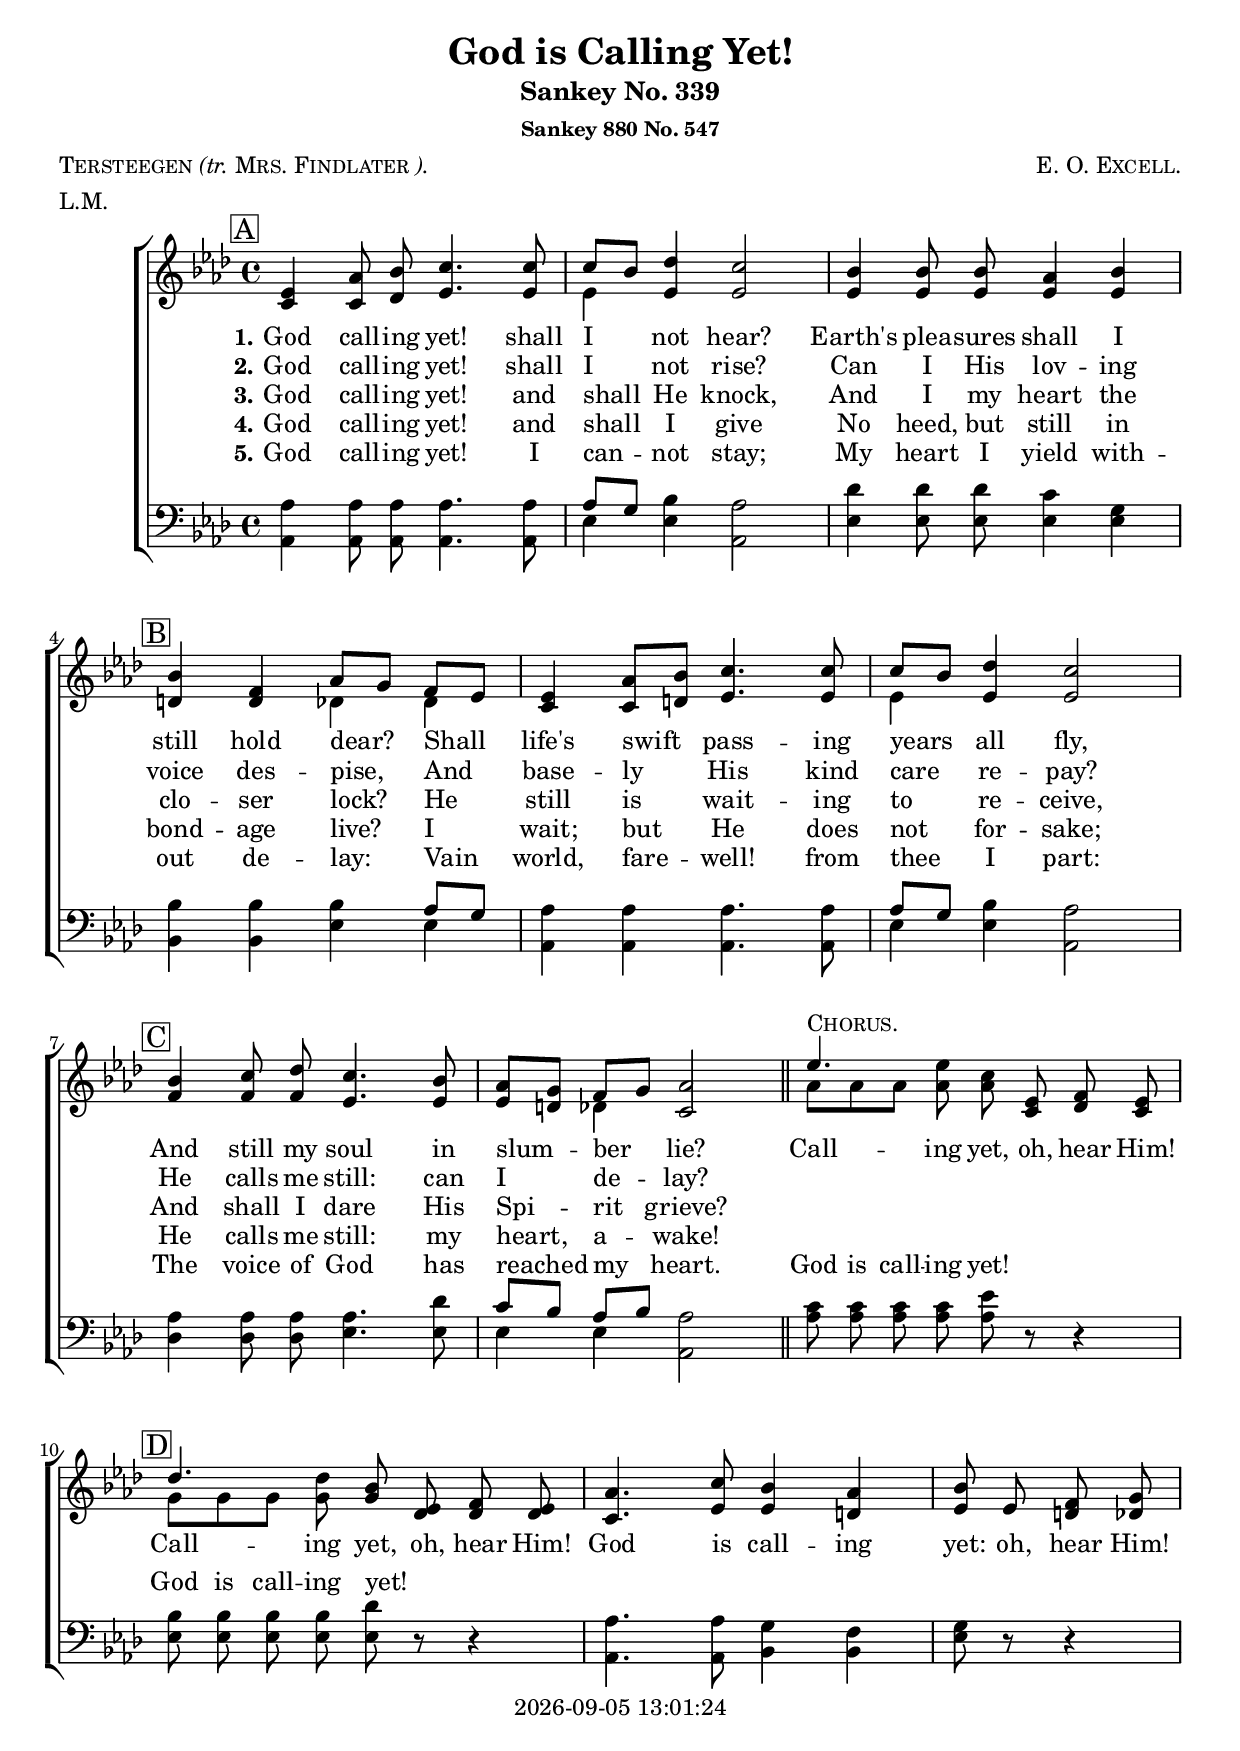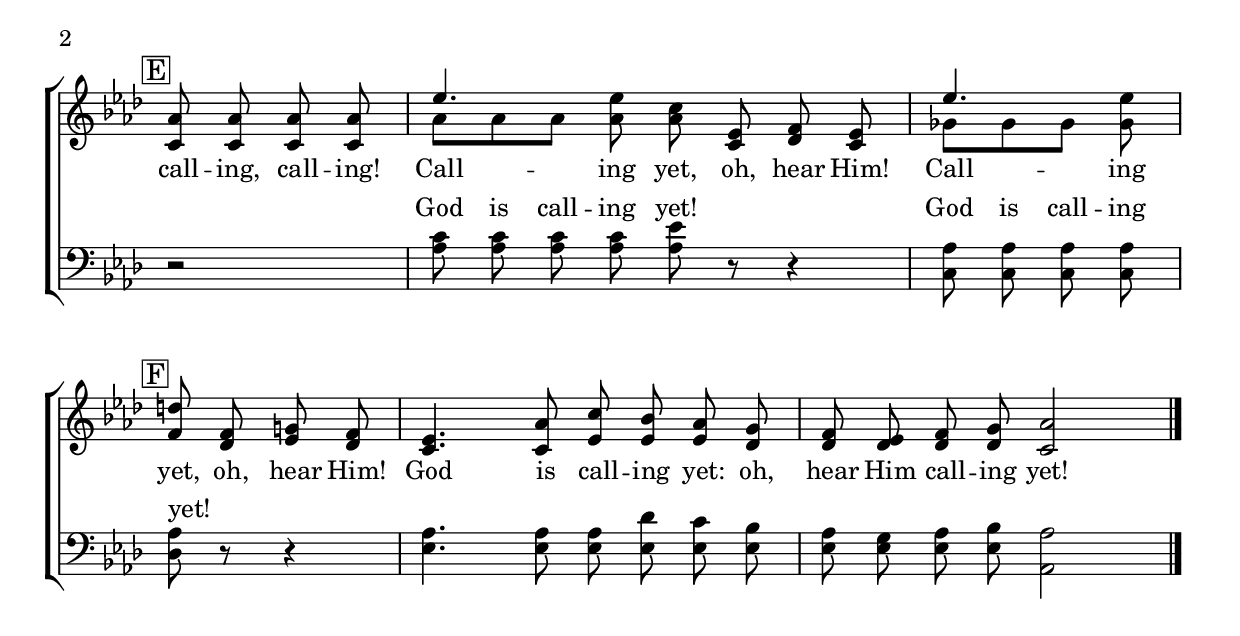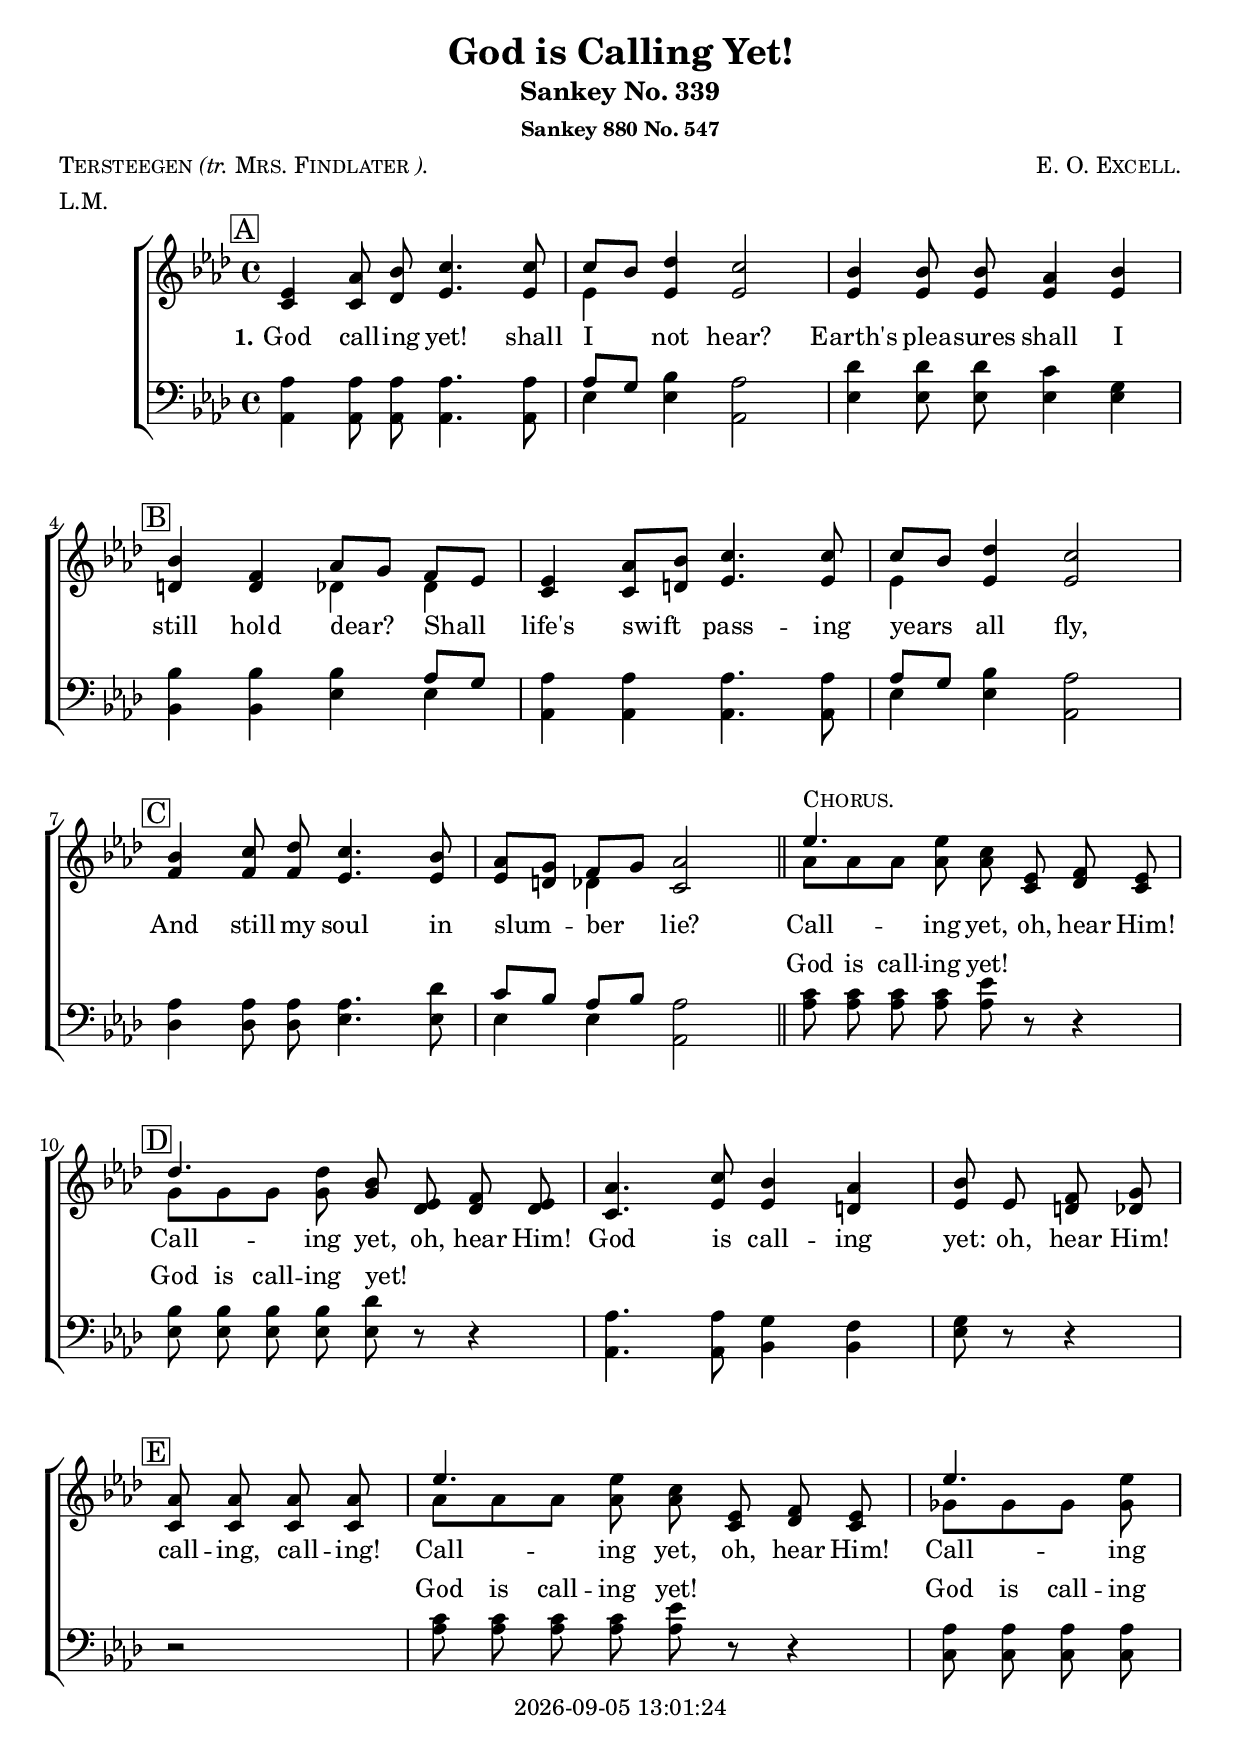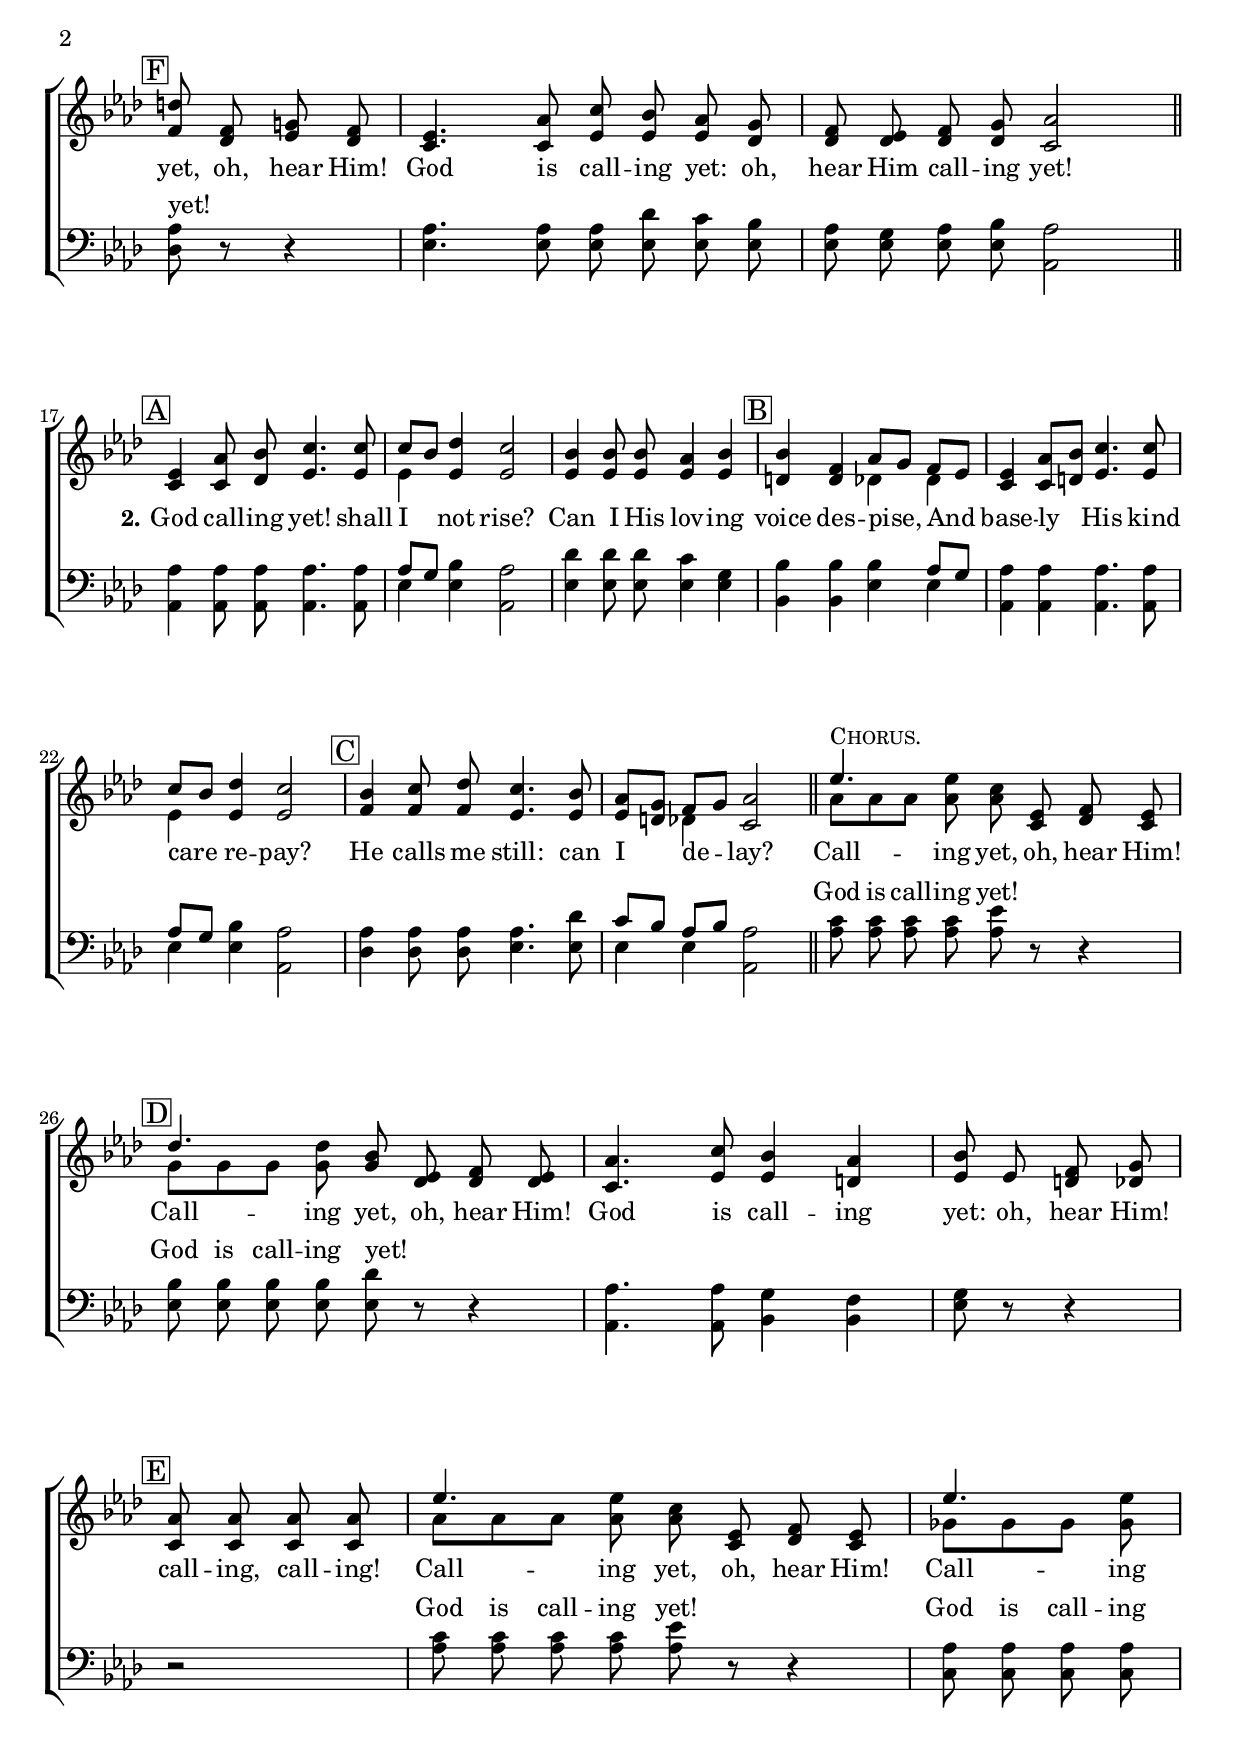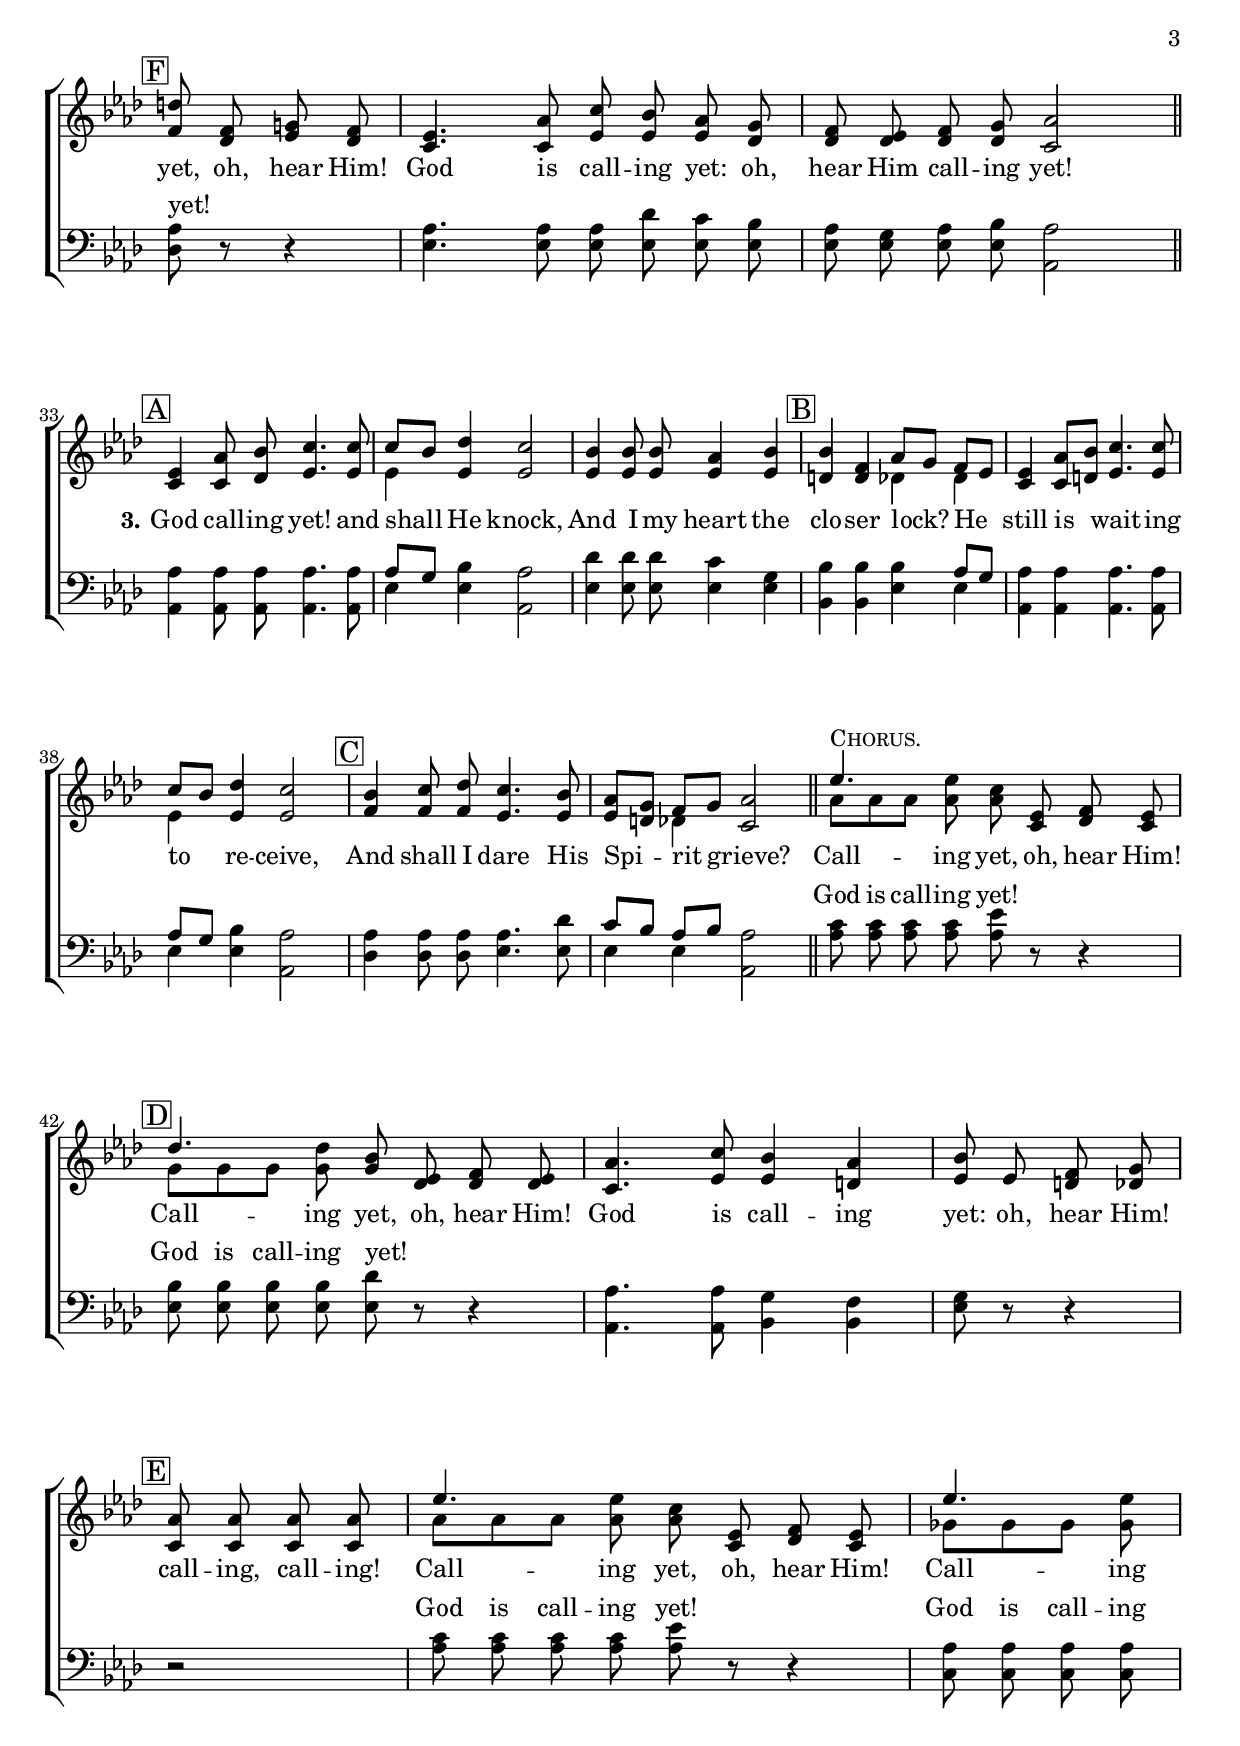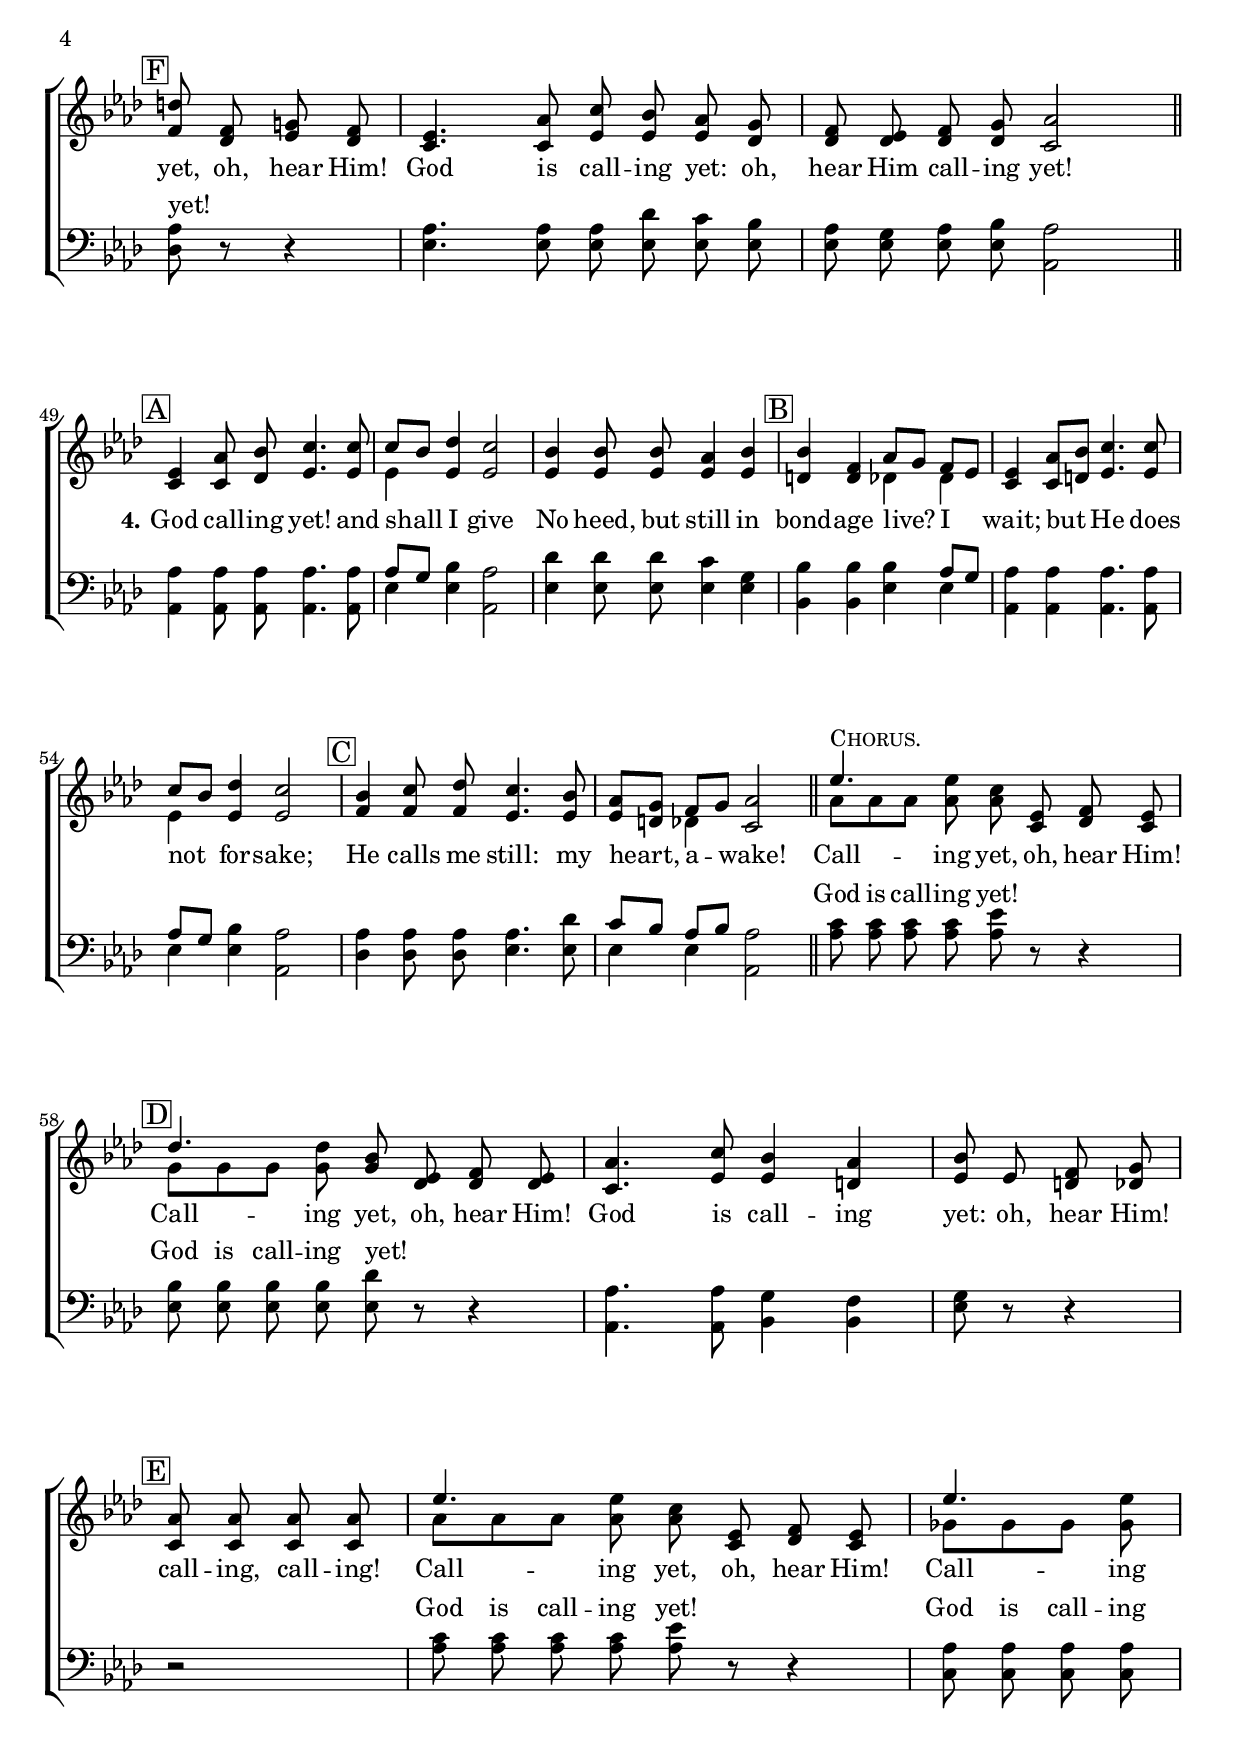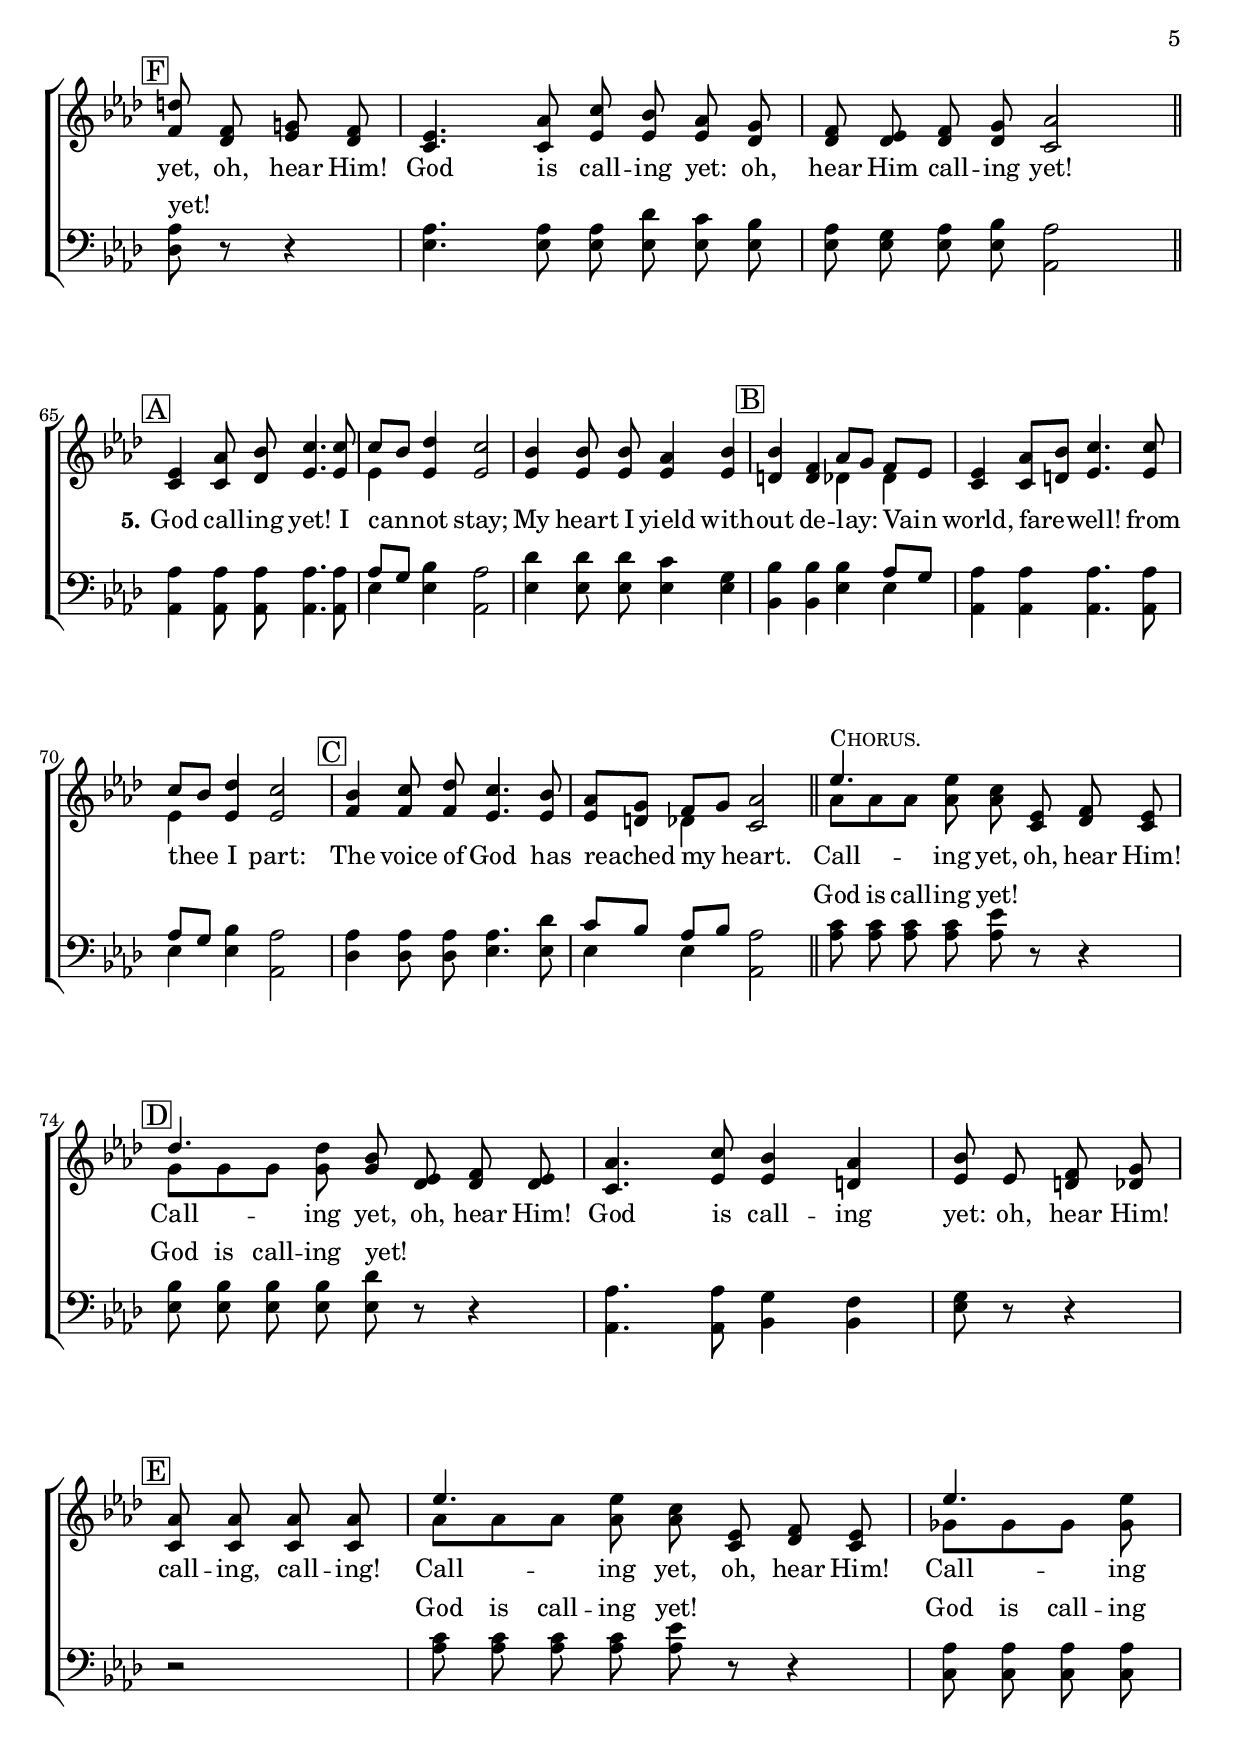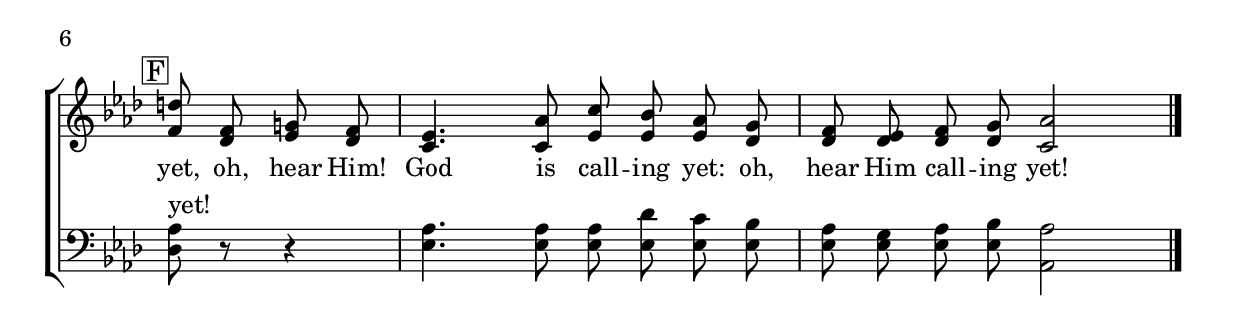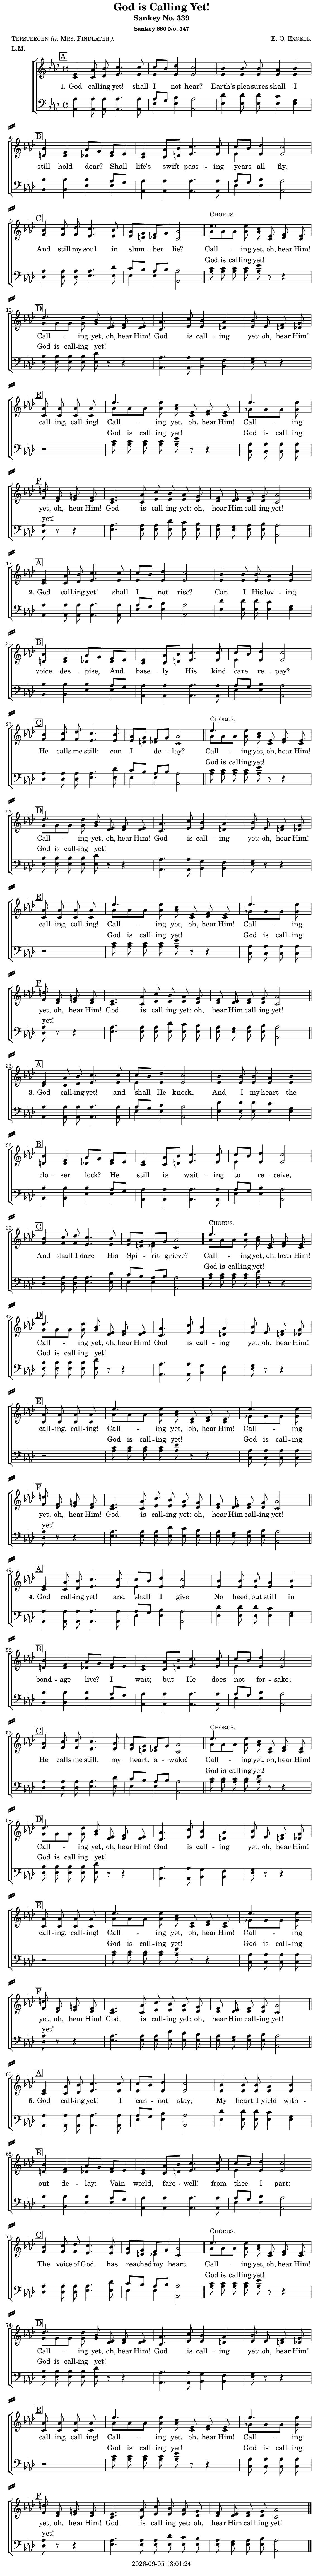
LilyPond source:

\version "2.22.1"

\include "articulate.ly"

today = #(strftime "%Y-%m-%d %H:%M:%S" (localtime (current-time)))

\header {
% centered at top
%  dedication  = "dedication"
  title       = "God is Calling Yet!"
  subtitle    = "Sankey No. 339"
  subsubtitle = "Sankey 880 No. 547"
%  instrument  = "instrument"
  
% arrangement of following lines:
%
%  poet    composer
%  meter   arranger
%  piece       opus

  composer    = \markup\smallCaps "E. O. Excell."
%  arranger    = "arranger"
%  opus        = "opus"

  poet        = \markup{\smallCaps "Tersteegen" \italic "(tr." \smallCaps "Mrs. Findlater" \italic ")."}
  meter       = \markup\smallCaps "L.M."
%  piece       = \markup\smallCaps "piece"

% centered at bottom
% tagline     = "tagline" % default lilypond version
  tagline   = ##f
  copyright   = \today
}

% #(set-global-staff-size 16)

global = {
  \key aes \major
  \time 4/4
}

RehearsalTrack = {
% \set Score.currentBarNumber = #5
  \mark \markup { \box "A" }    s1*3
  \mark \markup { \box "B" }    s1*3
  \mark \markup { \box "C" }    s1*3
  \mark \markup { \box "D" }    s1*2 s2
  \mark \markup { \box "E" } s2 s1   s2
  \mark \markup { \box "F" } s2 s1*2
}

TempoTrack = {
  \set Score.tempoHideNote = ##t
  \tempo 4=120
}

nl = { \bar "||" \break }

soprano = \relative {
  \autoBeamOff
  ees'4 aes8 bes c4. 8
  c8[bes] des4 c2
  bes4 8 8 aes4 bes
  bes4 f aes8[g] f[ees] % B
  ees4 aes8[bes] c4. 8
  c8[bes] des4 c2
  bes4 c8 des c4. bes8 % C
  aes8[g] f[g] aes2 \bar "||"
  ees'4.^\markup\smallCaps Chorus. 8 c ees, f ees
  des'4. 8 bes ees, f ees % D
  aes4. c8 bes4 aes
  bes8 ees, f g \bar "|" \break aes8 8 8 8
  ees'4. 8 c ees, f ees % E
  ees'4. 8 \bar "|" \break d f, g f
  ees4. aes8 c bes aes g % F
  f8 ees f g aes2
}

alto = \relative {
  \autoBeamOff
  c'4 8 des ees4. 8
  ees4 4 2
  ees4 8 8 4 4
  d4 4 des4 4 % B
  c4 8[d] ees4. 8
  ees4 4 2
  f4 8 8 ees4. 8 % C
  ees8[d] des4 c2
  aes'8 8 8 8 8 c, des c
  g'8 8 8 8 8 des des des % D
  c4. ees8 4 d
  ees8 8 d des c c c c
  aes'8 8 8 8 8 c, des c % E
  ges'8 8 8 8 f des ees des
  c4. 8 ees ees ees des
  des8 8 8 8 c2
}

tenor = \relative {
  \autoBeamOff
  aes4 8 8 4. 8
  aes8[g] bes4 aes2
  des4 8 8 c4 g
  bes4 4 4 aes8[g] % B
  aes4 4 4. 8
  aes8[g] bes4 aes2
  aes4 8 8 4. des8 % C
  c8[bes] aes[bes] aes2
  c8 8 8 8 ees r r4
  bes8 8 8 8 des r r4 % D
  aes4. 8 g4 f
  g8 r r4 r2
  c8 8 8 8 ees r r4 % E
  aes,8 8 8 8 8 r r4
  aes4. 8 8 des c bes % F
  aes8 g aes bes aes2
}

bass = \relative {
  \autoBeamOff
  aes,4 8 8 4. 8
  ees'4 4 aes,2
  ees'4 8 8 4 4
  bes4 4 ees ees % B
  aes,4 4 4. 8
  ees'4 4 aes,2
  des4 8 8 ees4. 8 % C
  ees4 4 aes,2
  aes'8 8 8 8 8 r r4
  ees8 8 8 8 8 r r4 % D
  aes,4. 8 bes4 4
  ees8 r r4 r2
  aes8 8 8 8 8 r r4 % E
  c,8 8 8 8 des r r4
  ees4. 8 8 8 8 8 % F
  ees8 8 8 8 aes,2
}

nom  = {   \set ignoreMelismata = ##t }
yesm = { \unset ignoreMelismata       }

chorus = \lyricmode {
  Call -- ing yet, oh, hear Him!
  Call -- ing yet, oh, hear Him!
  God is call -- ing yet: oh, hear Him!
  call -- ing, call -- ing!
  Call -- ing yet, oh, hear Him!
  Call -- ing yet, oh, hear Him!
  God is call -- ing yet: oh, hear Him call -- ing yet!
}

chorusMen = \lyricmode {
  _ _ _ _ _ _ _ _
  _ _ _ _ _ _ _ _
  _ _ _ _ _ _ _ _
  _ _ _ _ _ _ _ _
  God is call -- ing yet!
  God is call -- ing yet!
  _ _ _ _ _
  God is call -- ing yet!
  God is call -- ing yet!
  _ _ _ _ _ _ _ _ _ _ _
}

verses = 5

wordsOne = \lyricmode {
  \set stanza = "1."
  God call -- ing yet! shall I not hear?
  Earth's plea -- sures shall I still hold dear?
  Shall life's swift pass -- ing years all fly,
  And still my soul in slum -- ber lie?
}
  
wordsTwo = \lyricmode {
  \set stanza = "2."
  God call -- ing yet! shall I not rise?
  Can I His lov -- ing voice des -- pise,
  And base -- ly His kind care re -- pay?
  He calls me still: can I de -- lay?
}
  
wordsThree = \lyricmode {
  \set stanza = "3."
  God call -- ing yet! and shall He knock,
  And I my heart the clo -- ser lock?
  He still is wait -- ing to re -- ceive,
  And shall I dare His Spi -- rit grieve?
}
  
wordsFour = \lyricmode {
  \set stanza = "4."
  God call -- ing yet! and shall I give
  No heed, but still in bond -- age live?
  I wait; but He does not for -- sake;
  He calls me still: my heart, a -- wake!
}
  
wordsFive = \lyricmode {
  \set stanza = "5."
  God call -- ing yet! I can -- not stay;
  My heart I yield with -- out de -- lay:
  Vain world, fare -- well! from thee I part:
  The voice of God has reached my heart.
}
  
wordsMidiSop = \lyricmode {
  \set stanza = "1."
  "God " call "ing " "yet! " "shall " "I " "not " "hear? "
  "\nEarth's " plea "sures " "shall " "I " "still " "hold " "dear? "
  "\nShall " "life's " "swift " pass "ing " "years " "all " "fly, "
  "\nAnd " "still " "my " "soul " "in " slum "ber " "lie? "
  "\nCall" "ing " "yet, " "oh, " "hear " "Him! "
  "\nCall" "ing " "yet, " "oh, " "hear " "Him! "
  "\nGod " "is " call "ing " "yet: " "oh, " "hear " "Him! "
  "\ncall" "ing, " call "ing! "
  "\nCall" "ing " "yet, " "oh, " "hear " "Him! "
  "\nCall" "ing " "yet, " "oh, " "hear " "Him! "
  "\nGod " "is " call "ing " "yet: " "oh, " "hear " "Him " call "ing " "yet! "

  \set stanza = "2."
  "\nGod " call "ing " "yet! " "shall " "I " "not " "rise? "
  "\nCan " "I " "His " lov "ing " "voice " des "pise, "
  "\nAnd " base "ly " "His " "kind " "care " re "pay? "
  "\nHe " "calls " "me " "still: " "can " "I " de "lay? "
  "\nCall" "ing " "yet, " "oh, " "hear " "Him! "
  "\nCall" "ing " "yet, " "oh, " "hear " "Him! "
  "\nGod " "is " call "ing " "yet: " "oh, " "hear " "Him! "
  "\ncall" "ing, " call "ing! "
  "\nCall" "ing " "yet, " "oh, " "hear " "Him! "
  "\nCall" "ing " "yet, " "oh, " "hear " "Him! "
  "\nGod " "is " call "ing " "yet: " "oh, " "hear " "Him " call "ing " "yet! "

  \set stanza = "3."
  "\nGod " call "ing " "yet! " "and " "shall " "He " "knock, "
  "\nAnd " "I " "my " "heart " "the " clo "ser " "lock? "
  "\nHe " "still " "is " wait "ing " "to " re "ceive, "
  "\nAnd " "shall " "I " "dare " "His " Spi "rit " "grieve? "
  "\nCall" "ing " "yet, " "oh, " "hear " "Him! "
  "\nCall" "ing " "yet, " "oh, " "hear " "Him! "
  "\nGod " "is " call "ing " "yet: " "oh, " "hear " "Him! "
  "\ncall" "ing, " call "ing! "
  "\nCall" "ing " "yet, " "oh, " "hear " "Him! "
  "\nCall" "ing " "yet, " "oh, " "hear " "Him! "
  "\nGod " "is " call "ing " "yet: " "oh, " "hear " "Him " call "ing " "yet! "

  \set stanza = "4."
  "\nGod " call "ing " "yet! " "and " "shall " "I " "give "
  "\nNo " "heed, " "but " "still " "in " bond "age " "live? "
  "\nI " "wait; " "but " "He " "does " "not " for "sake; "
  "\nHe " "calls " "me " "still: " "my " "heart, " a "wake! "
  "\nCall" "ing " "yet, " "oh, " "hear " "Him! "
  "\nCall" "ing " "yet, " "oh, " "hear " "Him! "
  "\nGod " "is " call "ing " "yet: " "oh, " "hear " "Him! "
  "\ncall" "ing, " call "ing! "
  "\nCall" "ing " "yet, " "oh, " "hear " "Him! "
  "\nCall" "ing " "yet, " "oh, " "hear " "Him! "
  "\nGod " "is " call "ing " "yet: " "oh, " "hear " "Him " call "ing " "yet! "

  \set stanza = "5."
  "\nGod " call "ing " "yet! " "I " can "not " "stay; "
  "\nMy " "heart " "I " "yield " with "out " de "lay: "
  "\nVain " "world, " fare "well! " "from " "thee " "I " "part: "
  "\nThe " "voice " "of " "God " "has " "reached " "my " "heart. "
  "\nCall" "ing " "yet, " "oh, " "hear " "Him! "
  "\nCall" "ing " "yet, " "oh, " "hear " "Him! "
  "\nGod " "is " call "ing " "yet: " "oh, " "hear " "Him! "
  "\ncall" "ing, " call "ing! "
  "\nCall" "ing " "yet, " "oh, " "hear " "Him! "
  "\nCall" "ing " "yet, " "oh, " "hear " "Him! "
  "\nGod " "is " call "ing " "yet: " "oh, " "hear " "Him " call "ing " "yet! "
}

wordsMidiAlto = \lyricmode {
  \set stanza = "1."
  "God " call "ing " "yet! " "shall " "I " "not " "hear? "
  "\nEarth's " plea "sures " "shall " "I " "still " "hold " "dear? "
  "\nShall " "life's " "swift " pass "ing " "years " "all " "fly, "
  "\nAnd " "still " "my " "soul " "in " slum "ber " "lie? "
  "\nGod " "is " call "ing " "yet, " "oh, " "hear " "Him! "
  "\nGod " "is " call "ing " "yet, " "oh, " "hear " "Him! "
  "\nGod " "is " call "ing " "yet: " "oh, " "hear " "Him! "
  "\ncall" "ing, " call "ing! "
  "\nGod " "is " call "ing " "yet, " "oh, " "hear " "Him! "
  "\nGod " "is " call "ing " "yet, " "oh, " "hear " "Him! "
  "\nGod " "is " call "ing " "yet: " "oh, " "hear " "Him " call "ing " "yet! "

  \set stanza = "2."
  "\nGod " call "ing " "yet! " "shall " "I " "not " "rise? "
  "\nCan " "I " "His " lov "ing " "voice " des "pise, "
  "\nAnd " base "ly " "His " "kind " "care " re "pay? "
  "\nHe " "calls " "me " "still: " "can " "I " de "lay? "
  "\nGod " "is " call "ing " "yet, " "oh, " "hear " "Him! "
  "\nGod " "is " call "ing " "yet, " "oh, " "hear " "Him! "
  "\nGod " "is " call "ing " "yet: " "oh, " "hear " "Him! "
  "\ncall" "ing, " call "ing! "
  "\nGod " "is " call "ing " "yet, " "oh, " "hear " "Him! "
  "\nGod " "is " call "ing " "yet, " "oh, " "hear " "Him! "
  "\nGod " "is " call "ing " "yet: " "oh, " "hear " "Him " call "ing " "yet! "

  \set stanza = "3."
  "\nGod " call "ing " "yet! " "and " "shall " "He " "knock, "
  "\nAnd " "I " "my " "heart " "the " clo "ser " "lock? "
  "\nHe " "still " "is " wait "ing " "to " re "ceive, "
  "\nAnd " "shall " "I " "dare " "His " Spi "rit " "grieve? "
  "\nGod " "is " call "ing " "yet, " "oh, " "hear " "Him! "
  "\nGod " "is " call "ing " "yet, " "oh, " "hear " "Him! "
  "\nGod " "is " call "ing " "yet: " "oh, " "hear " "Him! "
  "\ncall" "ing, " call "ing! "
  "\nGod " "is " call "ing " "yet, " "oh, " "hear " "Him! "
  "\nGod " "is " call "ing " "yet, " "oh, " "hear " "Him! "
  "\nGod " "is " call "ing " "yet: " "oh, " "hear " "Him " call "ing " "yet! "

  \set stanza = "4."
  "\nGod " call "ing " "yet! " "and " "shall " "I " "give "
  "\nNo " "heed, " "but " "still " "in " bond "age " "live? "
  "\nI " "wait; " "but " "He " "does " "not " for "sake; "
  "\nHe " "calls " "me " "still: " "my " "heart, " a "wake! "
  "\nGod " "is " call "ing " "yet, " "oh, " "hear " "Him! "
  "\nGod " "is " call "ing " "yet, " "oh, " "hear " "Him! "
  "\nGod " "is " call "ing " "yet: " "oh, " "hear " "Him! "
  "\ncall" "ing, " call "ing! "
  "\nGod " "is " call "ing " "yet, " "oh, " "hear " "Him! "
  "\nGod " "is " call "ing " "yet, " "oh, " "hear " "Him! "
  "\nGod " "is " call "ing " "yet: " "oh, " "hear " "Him " call "ing " "yet! "

  \set stanza = "5."
  "\nGod " call "ing " "yet! " "I " can "not " "stay; "
  "\nMy " "heart " "I " "yield " with "out " de "lay: "
  "\nVain " "world, " fare "well! " "from " "thee " "I " "part: "
  "\nThe " "voice " "of " "God " "has " "reached " "my " "heart. "
  "\nGod " "is " call "ing " "yet, " "oh, " "hear " "Him! "
  "\nGod " "is " call "ing " "yet, " "oh, " "hear " "Him! "
  "\nGod " "is " call "ing " "yet: " "oh, " "hear " "Him! "
  "\ncall" "ing, " call "ing! "
  "\nGod " "is " call "ing " "yet, " "oh, " "hear " "Him! "
  "\nGod " "is " call "ing " "yet, " "oh, " "hear " "Him! "
  "\nGod " "is " call "ing " "yet: " "oh, " "hear " "Him " call "ing " "yet! "
}

wordsMidiMen = \lyricmode {
  \set stanza = "1."
  "God " call "ing " "yet! " "shall " "I " "not " "hear? "
  "\nEarth's " plea "sures " "shall " "I " "still " "hold " "dear? "
  "\nShall " "life's " "swift " pass "ing " "years " "all " "fly, "
  "\nAnd " "still " "my " "soul " "in " slum "ber " "lie? "
  "\nGod " "is " call "ing " "yet! "
  "\nGod " "is " call "ing " "yet! "
  "\nGod " "is " call "ing " "yet! "
  "\nGod " "is " call "ing " "yet! "
  "\nGod " "is " call "ing " "yet, "
  "\nGod " "is " call "ing " "yet: " "oh, " "hear " "Him " call "ing " "yet! "

  \set stanza = "2."
  "\nGod " call "ing " "yet! " "shall " "I " "not " "rise? "
  "\nCan " "I " "His " lov "ing " "voice " des "pise, "
  "\nAnd " base "ly " "His " "kind " "care " re "pay? "
  "\nHe " "calls " "me " "still: " "can " "I " de "lay? "
  "\nGod " "is " call "ing " "yet! "
  "\nGod " "is " call "ing " "yet! "
  "\nGod " "is " call "ing " "yet! "
  "\nGod " "is " call "ing " "yet! "
  "\nGod " "is " call "ing " "yet, "
  "\nGod " "is " call "ing " "yet: " "oh, " "hear " "Him " call "ing " "yet! "

  \set stanza = "3."
  "\nGod " call "ing " "yet! " "and " "shall " "He " "knock, "
  "\nAnd " "I " "my " "heart " "the " clo "ser " "lock? "
  "\nHe " "still " "is " wait "ing " "to " re "ceive, "
  "\nAnd " "shall " "I " "dare " "His " Spi "rit " "grieve? "
  "\nGod " "is " call "ing " "yet! "
  "\nGod " "is " call "ing " "yet! "
  "\nGod " "is " call "ing " "yet! "
  "\nGod " "is " call "ing " "yet! "
  "\nGod " "is " call "ing " "yet, "
  "\nGod " "is " call "ing " "yet: " "oh, " "hear " "Him " call "ing " "yet! "

  \set stanza = "4."
  "\nGod " call "ing " "yet! " "and " "shall " "I " "give "
  "\nNo " "heed, " "but " "still " "in " bond "age " "live? "
  "\nI " "wait; " "but " "He " "does " "not " for "sake; "
  "\nHe " "calls " "me " "still: " "my " "heart, " a "wake! "
  "\nGod " "is " call "ing " "yet! "
  "\nGod " "is " call "ing " "yet! "
  "\nGod " "is " call "ing " "yet! "
  "\nGod " "is " call "ing " "yet! "
  "\nGod " "is " call "ing " "yet, "
  "\nGod " "is " call "ing " "yet: " "oh, " "hear " "Him " call "ing " "yet! "

  \set stanza = "5."
  "\nGod " call "ing " "yet! " "I " can "not " "stay; "
  "\nMy " "heart " "I " "yield " with "out " de "lay: "
  "\nVain " "world, " fare "well! " "from " "thee " "I " "part: "
  "\nThe " "voice " "of " "God " "has " "reached " "my " "heart. "
  "\nGod " "is " call "ing " "yet! "
  "\nGod " "is " call "ing " "yet! "
  "\nGod " "is " call "ing " "yet! "
  "\nGod " "is " call "ing " "yet! "
  "\nGod " "is " call "ing " "yet, "
  "\nGod " "is " call "ing " "yet: " "oh, " "hear " "Him " call "ing " "yet! "
}
  
\book {
  \bookOutputSuffix "midi-sop"
  \score {
%    \articulate
        \new ChoirStaff <<
                                % Soprano staff
          \new Staff = soprano
          <<
            \new Voice { \repeat unfold \verses \TempoTrack     }
            \new Voice { \global \repeat unfold \verses \soprano \bar "|." }
            \addlyrics \wordsMidiSop
          >>
                                % Alto staff
          \new Staff = alto
          <<
            \new Voice { \global \repeat unfold \verses { \alto \nl } \bar "|." }
          >>
                                % Tenor staff
          \new Staff = tenor
          <<
            \clef "treble_8"
            \new Voice { \global \repeat unfold \verses \tenor }
          >>
                                % Bass staff
          \new Staff = bass
          <<
            \clef "bass"
            \new Voice { \global \repeat unfold \verses \bass }
          >>
        >>
    \midi {}
  }
}

\book {
  \bookOutputSuffix "midi-alto"
  \score {
%    \articulate
        \new ChoirStaff <<
                                % Soprano staff
          \new Staff = soprano
          <<
            \new Voice { \repeat unfold \verses \TempoTrack     }
            \new Voice { \global \repeat unfold \verses \soprano \bar "|." }
          >>
                                % Alto staff
          \new Staff = alto
          <<
            \new Voice { \global \repeat unfold \verses { \alto \nl } \bar "|." }
            \addlyrics \wordsMidiAlto
          >>
                                % Tenor staff
          \new Staff = tenor
          <<
            \clef "treble_8"
            \new Voice { \global \repeat unfold \verses \tenor }
          >>
                                % Bass staff
          \new Staff = bass
          <<
            \clef "bass"
            \new Voice { \global \repeat unfold \verses \bass }
          >>
        >>
    \midi {}
  }
}

\book {
  \bookOutputSuffix "midi-men"
  \score {
%    \articulate
        \new ChoirStaff <<
                                % Soprano staff
          \new Staff = soprano
          <<
            \new Voice { \repeat unfold \verses \TempoTrack     }
            \new Voice { \global \repeat unfold \verses \soprano \bar "|." }
          >>
                                % Alto staff
          \new Staff = alto
          <<
            \new Voice { \global \repeat unfold \verses { \alto \nl } \bar "|." }
          >>
                                % Tenor staff
          \new Staff = tenor
          <<
            \clef "treble_8"
            \new Voice { \global \repeat unfold \verses \tenor }
            \addlyrics \wordsMidiMen
          >>
                                % Bass staff
          \new Staff = bass
          <<
            \clef "bass"
            \new Voice { \global \repeat unfold \verses \bass }
          >>
        >>
    \midi {}
  }
}

\book {
  \bookOutputSuffix "repeat"
  \score {
        \new ChoirStaff <<
                                  % Joint soprano/alto staff
          \new Staff \with { printPartCombineTexts = ##f }
          <<
            \new Voice \RehearsalTrack
            \new Voice \TempoTrack
            \new NullVoice = "aligner" \soprano
            \new Voice = "women" \partCombine { \global \soprano \bar "|." } { \global \alto }
            \new Lyrics \lyricsto "aligner" { \wordsOne \chorus }
            \new Lyrics \lyricsto "aligner"   \wordsTwo
            \new Lyrics \lyricsto "aligner"   \wordsThree
            \new Lyrics \lyricsto "aligner"   \wordsFour
            \new Lyrics \lyricsto "aligner"   \wordsFive
          >>
                                  % Joint tenor/bass staff
          \new Staff = men \with { printPartCombineTexts = ##f }
          <<
            \clef "bass"
            \new Voice = "men" \partCombine { \global \tenor } { \global \bass }
            \new NullVoice = alignerT \tenor
            \new Lyrics \with {alignAboveContext = men} \lyricsto alignerT \chorusMen
          >>
        >>
    \layout {
      indent = 1.5\cm
      \context {
        \Staff \RemoveAllEmptyStaves
      }
    }
  }
}

\book {
  \bookOutputSuffix "single"
  \score {
        \new ChoirStaff <<
                                  % Joint soprano/alto staff
          \new Staff \with { printPartCombineTexts = ##f }
          <<
            \new Voice { \repeat unfold \verses \RehearsalTrack }
            \new Voice { \repeat unfold \verses \TempoTrack }
            \new NullVoice = "aligner" { \repeat unfold \verses \soprano }
            \new Voice = "women" \partCombine { \global \repeat unfold \verses \soprano \bar "|." }
                                               { \global \repeat unfold \verses { \alto \nl } \bar "|." }
            \new Lyrics \lyricsto "aligner" { \wordsOne   \chorus
                                              \wordsTwo   \chorus
                                              \wordsThree \chorus
                                              \wordsFour  \chorus
                                              \wordsFive  \chorus
                                            }
          >>
                                  % Joint tenor/bass staff
          \new Staff = men \with { printPartCombineTexts = ##f }
          <<
            \clef "bass"
            \new Voice \partCombine { \global \repeat unfold \verses \tenor }
                                            { \global \repeat unfold \verses \bass }
            \new NullVoice = alignerT {\repeat unfold \verses \tenor}
            \new Lyrics \with {alignAboveContext = men} \lyricsto alignerT { \chorusMen \chorusMen \chorusMen \chorusMen \chorusMen }
          >>
        >>
    \layout {
      indent = 1.5\cm
      \context {
        \Staff \RemoveAllEmptyStaves
      }
    }
  }
}

\book {
  \bookOutputSuffix "singlepage"
  \paper {
    top-margin = 0
    left-margin = 7
    right-margin = 1
    paper-width = 190\mm
    page-breaking = #ly:one-page-breaking
    system-system-spacing.basic-distance = #15
    system-separator-markup = \slashSeparator
  }
  \score {
        \new ChoirStaff <<
                                  % Joint soprano/alto staff
          \new Staff \with { printPartCombineTexts = ##f }
          <<
            \new Voice { \repeat unfold \verses \RehearsalTrack }
            \new Voice { \repeat unfold \verses \TempoTrack }
            \new NullVoice = "aligner" { \repeat unfold \verses \soprano }
            \new Voice = "women" \partCombine { \global \repeat unfold \verses \soprano \bar "|." }
                                               { \global \repeat unfold \verses { \alto \nl } \bar "|." }
            \new Lyrics \lyricsto "aligner" { \wordsOne   \chorus
                                              \wordsTwo   \chorus
                                              \wordsThree \chorus
                                              \wordsFour  \chorus
                                              \wordsFive  \chorus
                                            }
          >>
                                  % Joint tenor/bass staff
          \new Staff = men \with { printPartCombineTexts = ##f }
          <<
            \clef "bass"
            \new Voice \partCombine { \global \repeat unfold \verses \tenor }
                                            { \global \repeat unfold \verses \bass }
            \new NullVoice = alignerT {\repeat unfold \verses \tenor}
            \new Lyrics \with {alignAboveContext = men} \lyricsto alignerT { \chorusMen \chorusMen \chorusMen \chorusMen \chorusMen }
          >>
        >>
    \layout {
      indent = 1.5\cm
      \context {
        \Staff \RemoveAllEmptyStaves
      }
    }
  }
}
